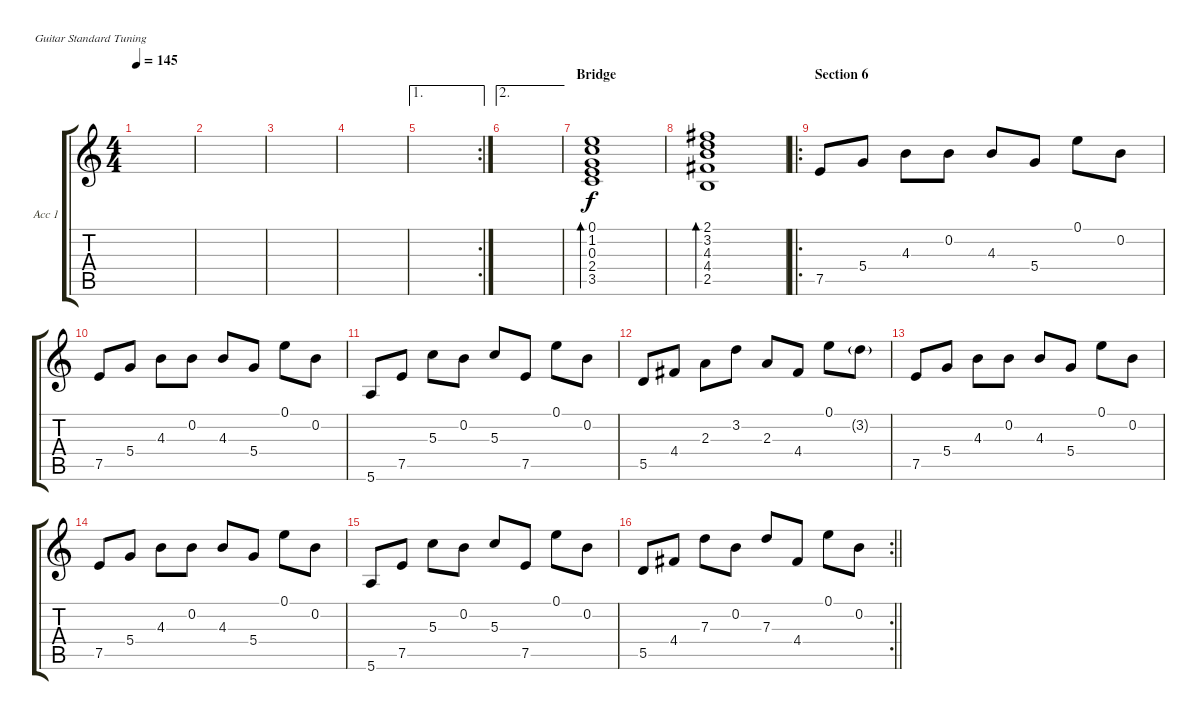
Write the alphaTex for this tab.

\defaultSystemsLayout 4
\bracketExtendMode groupsimilarinstruments
\firstSystemTrackNameOrientation horizontal
\otherSystemsTrackNameOrientation horizontal
\track ("Guitar Acoustic 1" "Acc 1") {instrument acousticguitarsteel}
\staff {score tabs}
\tuning (E4 B3 G3 D3 A2 E2)
\ts (4 4)
\tempo 145
\clef g2
\ks c
|
|
|
|
\ae 1
\rc 2
|
\ae 2
|
\section ("" "Bridge")
(3.5 2.4 0.3 1.2 0.1).1{bd 420} |
(2.5 4.4 4.3 3.2 2.1).1{bd 436} |
\ro
\section ("" "Section 6")
7.5.8 5.4.8 4.3.8 0.2.8 4.3.8 5.4.8 0.1.8 0.2.8 |
7.5.8 5.4.8 4.3.8 0.2.8 4.3.8 5.4.8 0.1.8 0.2.8 |
5.6.8 7.5.8 5.3.8 0.2.8 5.3.8 7.5.8 0.1.8 0.2.8 |
5.5.8 4.4.8 2.3.8 3.2.8 2.3.8 4.4.8 0.1.8 3.2{g}.8 |
7.5.8 5.4.8 4.3.8 0.2.8 4.3.8 5.4.8 0.1.8 0.2.8 |
7.5.8 5.4.8 4.3.8 0.2.8 4.3.8 5.4.8 0.1.8 0.2.8 |
5.6.8 7.5.8 5.3.8 0.2.8 5.3.8 7.5.8 0.1.8 0.2.8 |
\rc 2
\barLineRight lightlight
5.5.8 4.4.8 7.3.8 0.2.8 7.3.8 4.4.8 0.1.8 0.2.8
